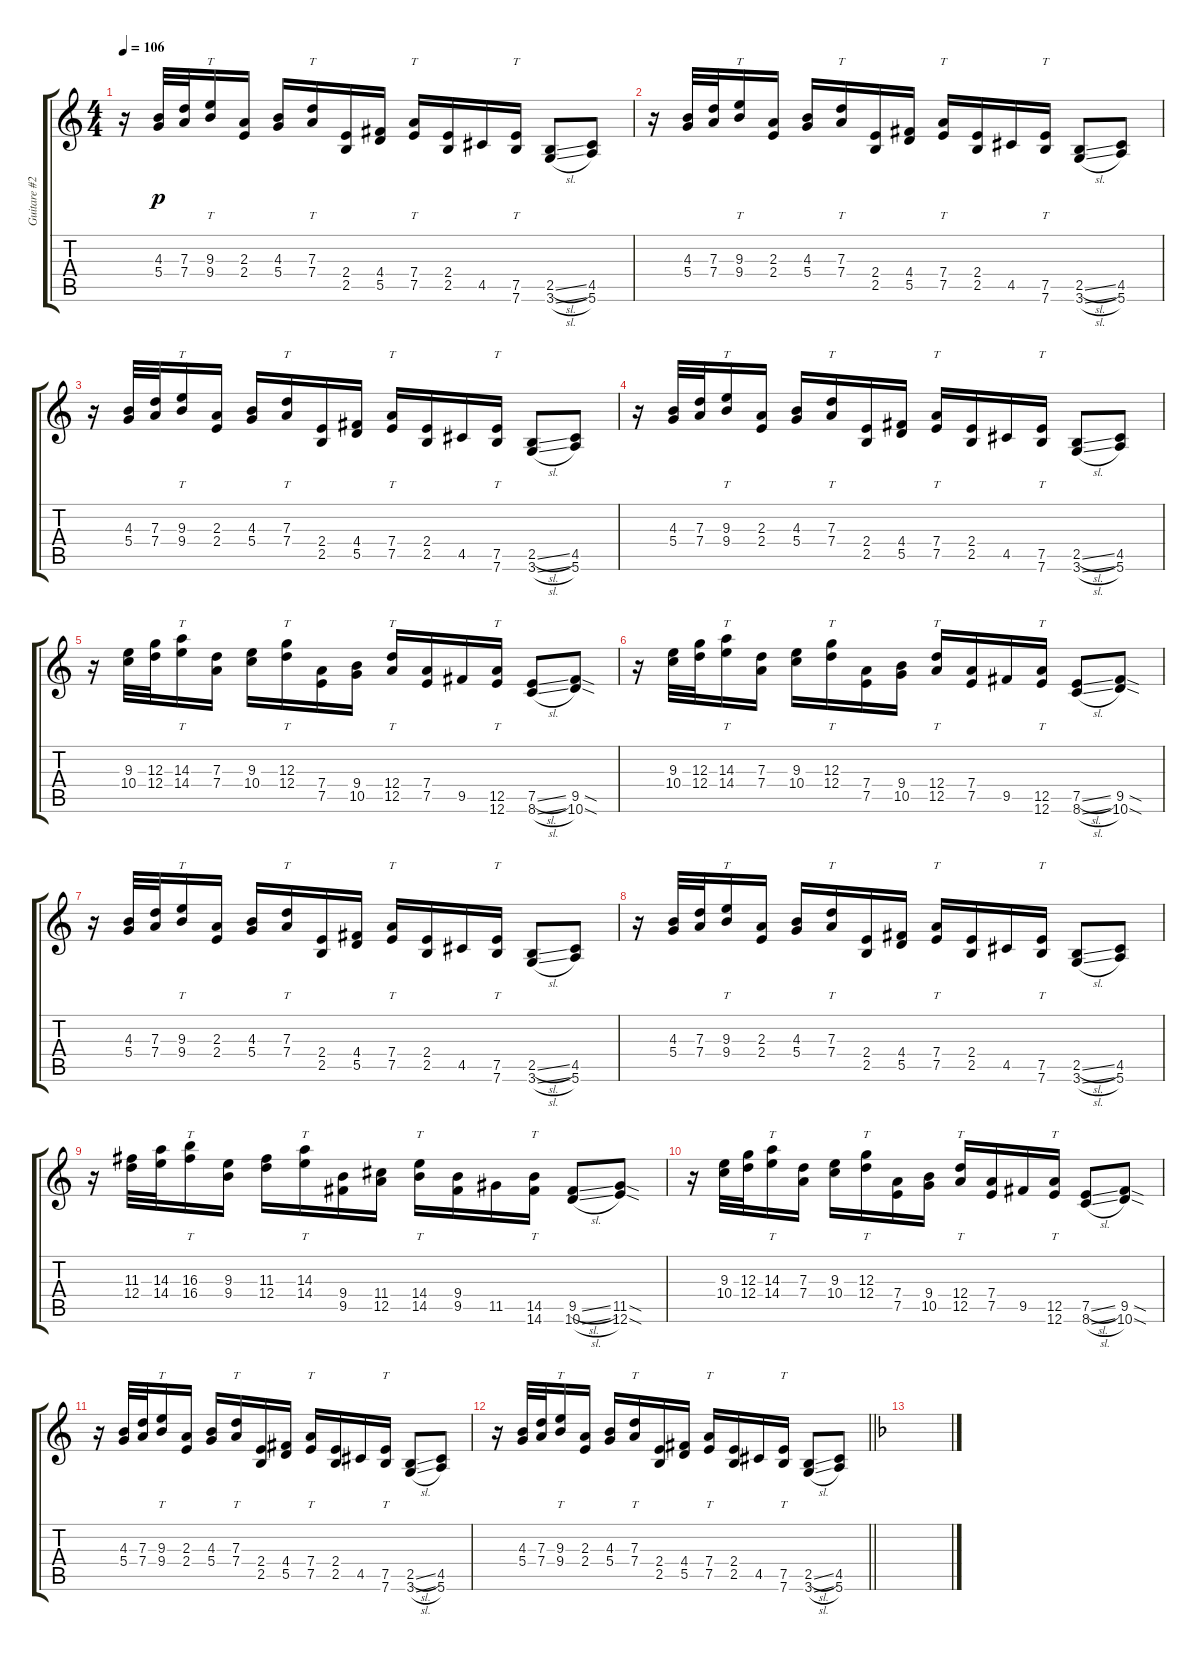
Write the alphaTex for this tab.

\track ("Guitare #2" "Guitare #2") {instrument electricguitarjazz}
\staff {score tabs}
\tuning (E4 B3 G3 D3 A2 E2) {hide}
\ts (4 4)
\tempo 106
\clef g2
\ks c
r.16{dy f} (4.3 5.4).32{dy p} (7.3 7.4).32 (9.3 9.4).16{tt} (2.3 2.4).16 (4.3 5.4).16 (7.3 7.4).16{tt} (2.4 2.5).16 (4.4 5.5).16 (7.4 7.5).16{tt} (2.4 2.5).16 4.5.16 (7.5 7.6).16{tt} (2.5{sl} 3.6{sl}).8 (4.5 5.6).8 |
r.16 (4.3 5.4).32 (7.3 7.4).32 (9.3 9.4).16{tt} (2.3 2.4).16 (4.3 5.4).16 (7.3 7.4).16{tt} (2.4 2.5).16 (4.4 5.5).16 (7.4 7.5).16{tt} (2.4 2.5).16 4.5.16 (7.5 7.6).16{tt} (2.5{sl} 3.6{sl}).8 (4.5 5.6).8 |
r.16 (4.3 5.4).32 (7.3 7.4).32 (9.3 9.4).16{tt} (2.3 2.4).16 (4.3 5.4).16 (7.3 7.4).16{tt} (2.4 2.5).16 (4.4 5.5).16 (7.4 7.5).16{tt} (2.4 2.5).16 4.5.16 (7.5 7.6).16{tt} (2.5{sl} 3.6{sl}).8 (4.5 5.6).8 |
r.16 (4.3 5.4).32 (7.3 7.4).32 (9.3 9.4).16{tt} (2.3 2.4).16 (4.3 5.4).16 (7.3 7.4).16{tt} (2.4 2.5).16 (4.4 5.5).16 (7.4 7.5).16{tt} (2.4 2.5).16 4.5.16 (7.5 7.6).16{tt} (2.5{sl} 3.6{sl}).8 (4.5 5.6).8 |
r.16 (9.3 10.4).32 (12.3 12.4).32 (14.3 14.4).16{tt} (7.3 7.4).16 (9.3 10.4).16 (12.3 12.4).16{tt} (7.4 7.5).16 (9.4 10.5).16 (12.4 12.5).16{tt} (7.4 7.5).16 9.5.16 (12.5 12.6).16{tt} (7.5{sl} 8.6{sl}).8 (9.5{sod} 10.6{sod}).8 |
r.16 (9.3 10.4).32 (12.3 12.4).32 (14.3 14.4).16{tt} (7.3 7.4).16 (9.3 10.4).16 (12.3 12.4).16{tt} (7.4 7.5).16 (9.4 10.5).16 (12.4 12.5).16{tt} (7.4 7.5).16 9.5.16 (12.5 12.6).16{tt} (7.5{sl} 8.6{sl}).8 (9.5{sod} 10.6{sod}).8 |
r.16 (4.3 5.4).32 (7.3 7.4).32 (9.3 9.4).16{tt} (2.3 2.4).16 (4.3 5.4).16 (7.3 7.4).16{tt} (2.4 2.5).16 (4.4 5.5).16 (7.4 7.5).16{tt} (2.4 2.5).16 4.5.16 (7.5 7.6).16{tt} (2.5{sl} 3.6{sl}).8 (4.5 5.6).8 |
r.16 (4.3 5.4).32 (7.3 7.4).32 (9.3 9.4).16{tt} (2.3 2.4).16 (4.3 5.4).16 (7.3 7.4).16{tt} (2.4 2.5).16 (4.4 5.5).16 (7.4 7.5).16{tt} (2.4 2.5).16 4.5.16 (7.5 7.6).16{tt} (2.5{sl} 3.6{sl}).8 (4.5 5.6).8 |
r.16 (11.3 12.4).32 (14.3 14.4).32 (16.3 16.4).16{tt} (9.3 9.4).16 (11.3 12.4).16 (14.3 14.4).16{tt} (9.4 9.5).16 (11.4 12.5).16 (14.4 14.5).16{tt} (9.4 9.5).16 11.5.16 (14.5 14.6).16{tt} (9.5{sl} 10.6{sl}).8 (11.5{sod} 12.6{sod}).8 |
r.16 (9.3 10.4).32 (12.3 12.4).32 (14.3 14.4).16{tt} (7.3 7.4).16 (9.3 10.4).16 (12.3 12.4).16{tt} (7.4 7.5).16 (9.4 10.5).16 (12.4 12.5).16{tt} (7.4 7.5).16 9.5.16 (12.5 12.6).16{tt} (7.5{sl} 8.6{sl}).8 (9.5{sod} 10.6{sod}).8 |
r.16 (4.3 5.4).32 (7.3 7.4).32 (9.3 9.4).16{tt} (2.3 2.4).16 (4.3 5.4).16 (7.3 7.4).16{tt} (2.4 2.5).16 (4.4 5.5).16 (7.4 7.5).16{tt} (2.4 2.5).16 4.5.16 (7.5 7.6).16{tt} (2.5{sl} 3.6{sl}).8 (4.5 5.6).8 |
\barLineRight lightlight
r.16 (4.3 5.4).32 (7.3 7.4).32 (9.3 9.4).16{tt} (2.3 2.4).16 (4.3 5.4).16 (7.3 7.4).16{tt} (2.4 2.5).16 (4.4 5.5).16 (7.4 7.5).16{tt} (2.4 2.5).16 4.5.16 (7.5 7.6).16{tt} (2.5{sl} 3.6{sl}).8 (4.5 5.6).8 |
\ks f
